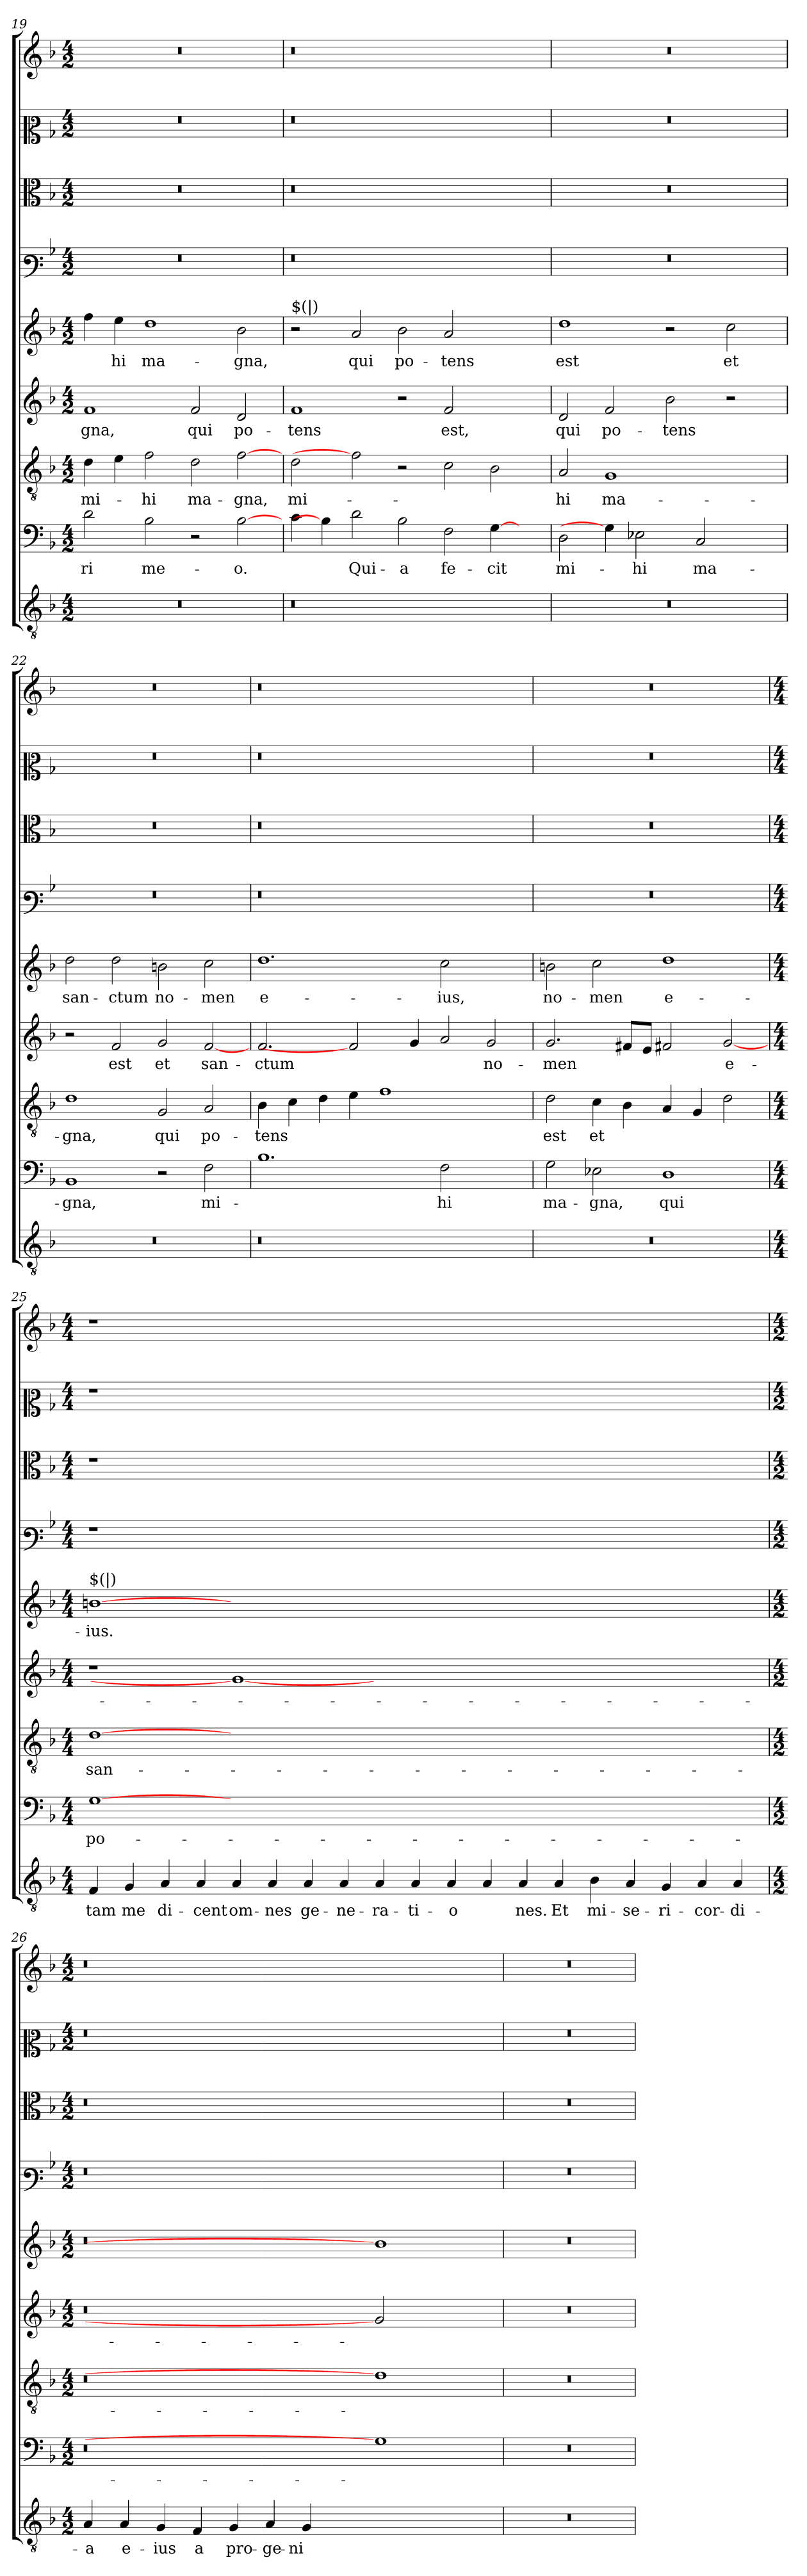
**kern	**text	**kern	**text	**kern	**text	**kern	**text	**kern	**text	**kern	**kern	**kern	**kern
*part9	*part9	*part8	*part8	*part7	*part7	*part6	*part6	*part5	*part5	*part4	*part3	*part2	*part1
*staff9	*staff9	*staff8	*staff8	*staff7	*staff7	*staff6	*staff6	*staff5	*staff5	*staff4	*staff3	*staff2	*staff1
!!LO:LB:g=z
*clefGv2	*	*clefF4	*	*clefGv2	*	*clefG2	*	*clefG2	*	*clefF3	*clefC3	*clefC2	*clefG2
*k[b-]	*	*k[b-]	*	*k[b-]	*	*k[b-]	*	*k[b-]	*	*k[b-]	*k[b-]	*k[b-]	*k[b-]
*F:	*	*F:	*	*F:	*	*F:	*	*F:	*	*F:	*F:	*F:	*F:
*M4/2	*	*M4/2	*	*M4/2	*	*M4/2	*	*M4/2	*	*M4/2	*M4/2	*M4/2	*M4/2
=19	=19	=19	=19	=19	=19	=19	=19	=19	=19	=19	=19	=19	=19
!	!	!	!LO:LY:b	!	!LO:LY:b	!	!LO:LY:b	!	!LO:LY:b	!	!	!	!
0r	.	2d\	-ri	4d\	mi-	1f	-gna,	4ff\	-­	0r	0r	0r	0r
!	!	!	!	!	!	!	!	!	!LO:LY:b	!	!	!	!
.	.	.	.	4e\	.	.	.	4ee\	hi	.	.	.	.
!	!	!	!LO:LY:b	!	!LO:LY:b	!	!	!	!LO:LY:b	!	!	!	!
.	.	2B-\	me-	2f\	-hi	.	.	1dd	ma-	.	.	.	.
!	!	!	!	!	!LO:LY:b	!	!LO:LY:b	!	!	!	!	!	!
.	.	2r	.	2d\	ma-	2f/	qui	.	.	.	.	.	.
!	!	!	!LO:LY:b	!	!LO:LY:b	!	!LO:LY:b	!	!LO:LY:b	!	!	!	!
.	.	[2B-\	-o.	[2f	-gna,	2d/	po-	2b-\	-gna,	.	.	.	.
=20	=20	=20	=20	=20	=20	=20	=20	=20	=20	=20	=20	=20	=20
!	!	!	!	!	!	!	!	!LO:TX:a:t=$(|)	!	!	!	!	!
!	!	!	!	!	!LO:LY:b	!	!LO:LY:b	!	!	!	!	!	!
0r	.	4c\	.	2d\	mi-	1f	-tens	2r	.	0r	0r	0r	0r
.	.	4B-\]	.	.	.	.	.	.	.	.	.	.	.
!	!	!	!LO:LY:b	!	!	!	!	!	!LO:LY:b	!	!	!	!
.	.	2d\	Qui-	2f]	.	.	.	2a/	qui	.	.	.	.
!	!	!	!LO:LY:b	!	!	!	!	!	!LO:LY:b	!	!	!	!
.	.	2B-\	-a	2r	.	2r	.	2b-\	po-	.	.	.	.
!	!	!	!LO:LY:b	!	!LO:LY:b	!	!LO:LY:b	!	!LO:LY:b	!	!	!	!
.	.	2F\	fe-	2c\	-­	2f/	est,	2a/	-tens	.	.	.	.
!	!	!	!LO:LY:b	!	!LO:LY:b	!	!	!	!	!	!	!	!
2ryy	.	[4G\	-cit	2B-\	­	2ryy	.	2ryy	.	2ryy	2ryy	2ryy	2ryy
.	.	4ryy	.	.	.	.	.	.	.	.	.	.	.
=21	=21	=21	=21	=21	=21	=21	=21	=21	=21	=21	=21	=21	=21
!	!	!	!LO:LY:b	!	!LO:LY:b	!	!LO:LY:b	!	!LO:LY:b	!	!	!	!
0r	.	2D\	mi-	2A/	hi	2d/	qui	1dd	est	0r	0r	0r	0r
!	!	!	!	!	!LO:LY:b	!	!LO:LY:b	!	!	!	!	!	!
.	.	4G\]	.	1G	ma-	2f/	po-	.	.	.	.	.	.
!	!	!	!LO:LY:b	!	!	!	!	!	!	!	!	!	!
.	.	2E-X\	-hi	.	.	.	.	.	.	.	.	.	.
!	!	!	!	!	!	!	!LO:LY:b	!	!	!	!	!	!
.	.	.	.	.	.	2b-\	-tens	2r	.	.	.	.	.
!	!	!	!LO:LY:b	!	!	!	!	!	!	!	!	!	!
.	.	2C/	ma-	.	.	.	.	.	.	.	.	.	.
!	!	!	!	!	!	!	!	!	!LO:LY:b	!	!	!	!
.	.	.	.	2ryy	.	2r	.	2cc\	et	.	.	.	.
.	.	4ryy	.	.	.	.	.	.	.	.	.	.	.
!!LO:LB:g=z
=22	=22	=22	=22	=22	=22	=22	=22	=22	=22	=22	=22	=22	=22
!	!	!	!LO:LY:b	!	!LO:LY:b	!	!	!	!LO:LY:b	!	!	!	!
0r	.	1BB-	-gna,	1d	-gna,	2r	.	2dd\	san-	0r	0r	0r	0r
!	!	!	!	!	!	!	!LO:LY:b	!	!LO:LY:b	!	!	!	!
.	.	.	.	.	.	2f/	est	2dd\	-ctum	.	.	.	.
!	!	!	!	!	!LO:LY:b	!	!LO:LY:b	!	!LO:LY:b	!	!	!	!
.	.	2r	.	2G/	qui	2g/	et	2bn\	no-	.	.	.	.
!	!	!	!LO:LY:b	!	!LO:LY:b	!	!LO:LY:b	!	!LO:LY:b	!	!	!	!
.	.	2F\	mi-	2A/	po-	[2f	san-	2cc\	-men	.	.	.	.
=23	=23	=23	=23	=23	=23	=23	=23	=23	=23	=23	=23	=23	=23
!	!	!	!LO:LY:b	!	!LO:LY:b	!	!LO:LY:b	!	!LO:LY:b	!	!	!	!
0r	.	1.B-	-­	4B-\	-tens	2.f/	-ctum	1.dd	e-	0r	0r	0r	0r
.	.	.	.	4c\	.	.	.	.	.	.	.	.	.
.	.	.	.	4d\	.	.	.	.	.	.	.	.	.
.	.	.	.	4e\	.	2f]	.	.	.	.	.	.	.
.	.	.	.	1f	.	.	.	.	.	.	.	.	.
.	.	.	.	.	.	4g/	.	.	.	.	.	.	.
!	!	!	!LO:LY:b	!	!	!	!	!	!LO:LY:b	!	!	!	!
.	.	2F\	hi	.	.	2a/	.	2cc\	-ius,	.	.	.	.
!	!	!	!	!	!	!	!LO:LY:b	!	!	!	!	!	!
2ryy	.	2ryy	.	2ryy	.	2g/	no-	2ryy	.	2ryy	2ryy	2ryy	2ryy
=24	=24	=24	=24	=24	=24	=24	=24	=24	=24	=24	=24	=24	=24
!	!	!	!LO:LY:b	!	!LO:LY:b	!	!LO:LY:b	!	!LO:LY:b	!	!	!	!
0r	.	2G\	ma-	2d\	est	2.g/	-men	2bn\	no-	0r	0r	0r	0r
!	!	!	!LO:LY:b	!	!LO:LY:b	!	!	!	!LO:LY:b	!	!	!	!
.	.	2E-X\	-gna,	4c\	et	.	.	2cc\	-men	.	.	.	.
.	.	.	.	4B-\	.	8f#/L	.	.	.	.	.	.	.
.	.	.	.	.	.	8e/J	.	.	.	.	.	.	.
!	!	!	!LO:LY:b	!	!	!	!	!	!LO:LY:b	!	!	!	!
.	.	1D	qui	4A/	.	2f#X/	.	1dd	e-	.	.	.	.
.	.	.	.	4G/	.	.	.	.	.	.	.	.	.
!	!	!	!	!	!	!	!LO:LY:b	!	!	!	!	!	!
.	.	.	.	2d\	.	[2g	e-	.	.	.	.	.	.
!!LO:PB:g=z
=25	=25	=25	=25	=25	=25	=25	=25	=25	=25	=25	=25	=25	=25
*M4/4	*	*M4/4	*	*M4/4	*	*M4/4	*	*M4/4	*	*M4/4	*M4/4	*M4/4	*M4/4
!	!	!	!	!	!	!	!	!LO:TX:a:t=$(|)	!	!	!	!	!
!LO:N:head=solid	!LO:LY:b	!	!	!	!	!	!	!	!	!	!	!	!
4F/	-tam	[1G	po-	[1d	san-	1r	.	[1b	-ius.	1r	1r	1r	1r
!LO:N:head=solid	!LO:LY:b	!	!	!	!	!	!	!	!	!	!	!	!
4G/	me	.	.	.	.	.	.	.	.	.	.	.	.
!LO:N:head=solid	!LO:LY:b	!	!	!	!	!	!	!	!	!	!	!	!
4A/	di-	.	.	.	.	.	.	.	.	.	.	.	.
!LO:N:head=solid	!LO:LY:b	!	!	!	!	!	!	!	!	!	!	!	!
4A/	-cent	.	.	.	.	.	.	.	.	.	.	.	.
!LO:N:head=solid	!LO:LY:b	!	!	!	!	!	!	!	!	!	!	!	!
4A/	om-	4%15ryy	.	4%15ryy	.	1g_	.	4%15ryy	.	4%15ryy	4%15ryy	4%15ryy	4%15ryy
!LO:N:head=solid	!LO:LY:b	!	!	!	!	!	!	!	!	!	!	!	!
4A/	-nes	.	.	.	.	.	.	.	.	.	.	.	.
!LO:N:head=solid	!LO:LY:b	!	!	!	!	!	!	!	!	!	!	!	!
4A/	ge-	.	.	.	.	.	.	.	.	.	.	.	.
!LO:N:head=solid	!LO:LY:b	!	!	!	!	!	!	!	!	!	!	!	!
4A/	-ne-	.	.	.	.	.	.	.	.	.	.	.	.
!LO:N:head=solid	!LO:LY:b	!	!	!	!	!	!	!	!	!	!	!	!
4A/	-ra-	.	.	.	.	0ryy	.	.	.	.	.	.	.
!LO:N:head=solid	!LO:LY:b	!	!	!	!	!	!	!	!	!	!	!	!
4A/	-ti-	.	.	.	.	.	.	.	.	.	.	.	.
!LO:N:head=solid	!LO:LY:b	!	!	!	!	!	!	!	!	!	!	!	!
4A/	-o	.	.	.	.	.	.	.	.	.	.	.	.
!LO:N:head=solid	!LO:LY:b	!	!	!	!	!	!	!	!	!	!	!	!
4A/	­	.	.	.	.	.	.	.	.	.	.	.	.
!LO:N:head=solid	!LO:LY:b	!	!	!	!	!	!	!	!	!	!	!	!
4A/	nes.	.	.	.	.	.	.	.	.	.	.	.	.
!LO:N:head=solid	!LO:LY:b	!	!	!	!	!	!	!	!	!	!	!	!
4A/	Et	.	.	.	.	.	.	.	.	.	.	.	.
!LO:N:head=solid	!LO:LY:b	!	!	!	!	!	!	!	!	!	!	!	!
4B-\	mi-	.	.	.	.	.	.	.	.	.	.	.	.
!LO:N:head=solid	!LO:LY:b	!	!	!	!	!	!	!	!	!	!	!	!
4A/	-se-	.	.	.	.	.	.	.	.	.	.	.	.
!LO:N:head=solid	!LO:LY:b	!	!	!	!	!	!	!	!	!	!	!	!
4G/	-ri-	.	.	.	.	2.ryy	.	.	.	.	.	.	.
!LO:N:head=solid	!LO:LY:b	!	!	!	!	!	!	!	!	!	!	!	!
4A/	-cor-	.	.	.	.	.	.	.	.	.	.	.	.
!LO:N:head=solid	!LO:LY:b	!	!	!	!	!	!	!	!	!	!	!	!
4A/	-di-	.	.	.	.	.	.	.	.	.	.	.	.
=26	=26	=26	=26	=26	=26	=26	=26	=26	=26	=26	=26	=26	=26
*M4/2	*	*M4/2	*	*M4/2	*	*M4/2	*	*M4/2	*	*M4/2	*M4/2	*M4/2	*M4/2
!LO:N:head=solid	!LO:LY:b	!	!	!	!	!	!	!	!	!	!	!	!
4A/	-a	0r	.	0r	.	0r	.	0r	.	0r	0r	0r	0r
!LO:N:head=solid	!LO:LY:b	!	!	!	!	!	!	!	!	!	!	!	!
4A/	e-	.	.	.	.	.	.	.	.	.	.	.	.
!LO:N:head=solid	!LO:LY:b	!	!	!	!	!	!	!	!	!	!	!	!
4G/	-ius	.	.	.	.	.	.	.	.	.	.	.	.
!LO:N:head=solid	!LO:LY:b	!	!	!	!	!	!	!	!	!	!	!	!
4F/	a	.	.	.	.	.	.	.	.	.	.	.	.
!LO:N:head=solid	!LO:LY:b	!	!	!	!	!	!	!	!	!	!	!	!
4G/	pro-	.	.	.	.	.	.	.	.	.	.	.	.
!LO:N:head=solid	!LO:LY:b	!	!	!	!	!	!	!	!	!	!	!	!
4A/	-ge-	.	.	.	.	.	.	.	.	.	.	.	.
!LO:N:head=solid	!LO:LY:b	!	!	!	!	!	!	!	!	!	!	!	!
4G/	-ni-	.	.	.	.	.	.	.	.	.	.	.	.
1ryy	.	.	.	.	.	.	.	.	.	.	.	.	.
.	.	1G]	.	1d]	.	2g]	.	1b]	.	1ryy	1ryy	1ryy	1ryy
.	.	.	.	.	.	2ryy	.	.	.	.	.	.	.
4ryy	.	.	.	.	.	.	.	.	.	.	.	.	.
!!LO:LB:g=z
=27	=27	=27	=27	=27	=27	=27	=27	=27	=27	=27	=27	=27	=27
0r	.	0r	.	0r	.	0r	.	0r	.	0r	0r	0r	0r
=	=	=	=	=	=	=	=	=	=	=	=	=	=
*-	*-	*-	*-	*-	*-	*-	*-	*-	*-	*-	*-	*-	*-
